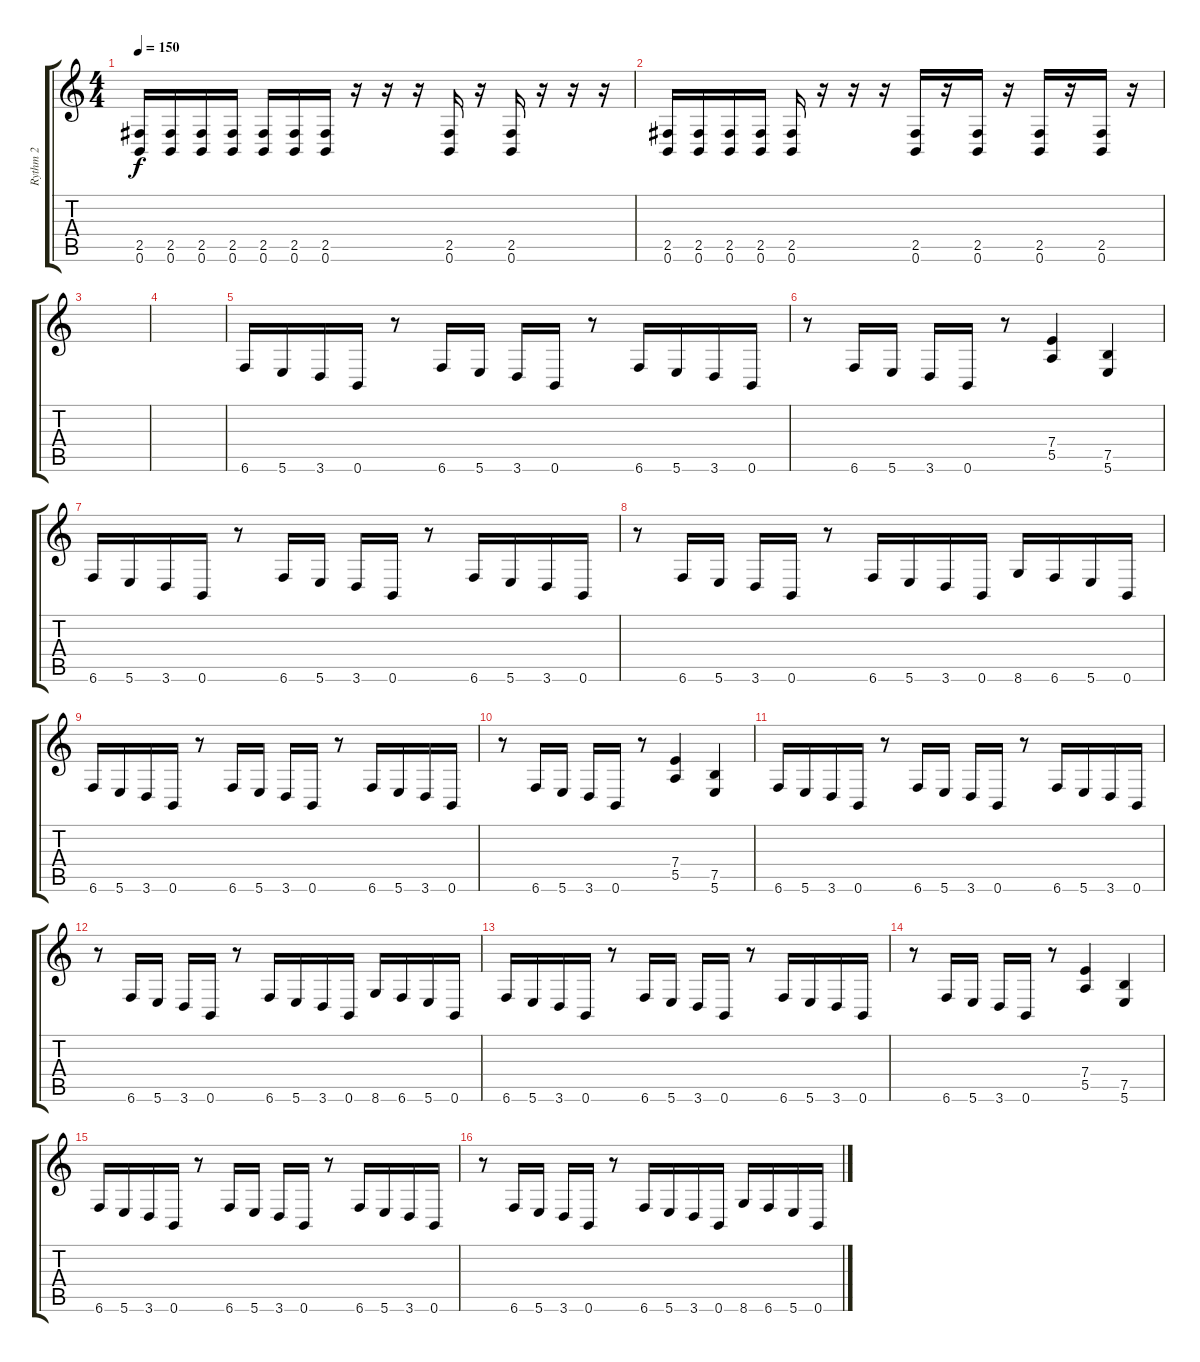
\track ("Rythm 2" "Rythm 2") {instrument distortionguitar}
\staff {score tabs}
\tuning (B3 Gb3 D3 A2 E2 B1) {hide}
\ts (4 4)
\tempo 150
\clef g2
\ks c
(2.5 0.6).16{dy f} (2.5 0.6).16 (2.5 0.6).16 (2.5 0.6).16 (2.5 0.6).16 (2.5 0.6).16 (2.5 0.6).16 r.16 r.16 r.16 (2.5 0.6).16 r.16 (2.5 0.6).16 r.16 r.16 r.16 |
(2.5 0.6).16 (2.5 0.6).16 (2.5 0.6).16 (2.5 0.6).16 (2.5 0.6).16 r.16 r.16 r.16 (2.5 0.6).16 r.16 (2.5 0.6).16 r.16 (2.5 0.6).16 r.16 (2.5 0.6).16 r.16 |
|
|
6.6.16 5.6.16 3.6.16 0.6.16 r.8 6.6.16 5.6.16 3.6.16 0.6.16 r.8 6.6.16 5.6.16 3.6.16 0.6.16 |
r.8 6.6.16 5.6.16 3.6.16 0.6.16 r.8 (7.4 5.5).4 (7.5 5.6).4 |
6.6.16 5.6.16 3.6.16 0.6.16 r.8 6.6.16 5.6.16 3.6.16 0.6.16 r.8 6.6.16 5.6.16 3.6.16 0.6.16 |
r.8 6.6.16 5.6.16 3.6.16 0.6.16 r.8 6.6.16 5.6.16 3.6.16 0.6.16 8.6.16 6.6.16 5.6.16 0.6.16 |
6.6.16 5.6.16 3.6.16 0.6.16 r.8 6.6.16 5.6.16 3.6.16 0.6.16 r.8 6.6.16 5.6.16 3.6.16 0.6.16 |
r.8 6.6.16 5.6.16 3.6.16 0.6.16 r.8 (7.4 5.5).4 (7.5 5.6).4 |
6.6.16 5.6.16 3.6.16 0.6.16 r.8 6.6.16 5.6.16 3.6.16 0.6.16 r.8 6.6.16 5.6.16 3.6.16 0.6.16 |
r.8 6.6.16 5.6.16 3.6.16 0.6.16 r.8 6.6.16 5.6.16 3.6.16 0.6.16 8.6.16 6.6.16 5.6.16 0.6.16 |
6.6.16 5.6.16 3.6.16 0.6.16 r.8 6.6.16 5.6.16 3.6.16 0.6.16 r.8 6.6.16 5.6.16 3.6.16 0.6.16 |
r.8 6.6.16 5.6.16 3.6.16 0.6.16 r.8 (7.4 5.5).4 (7.5 5.6).4 |
6.6.16 5.6.16 3.6.16 0.6.16 r.8 6.6.16 5.6.16 3.6.16 0.6.16 r.8 6.6.16 5.6.16 3.6.16 0.6.16 |
r.8 6.6.16 5.6.16 3.6.16 0.6.16 r.8 6.6.16 5.6.16 3.6.16 0.6.16 8.6.16 6.6.16 5.6.16 0.6.16
